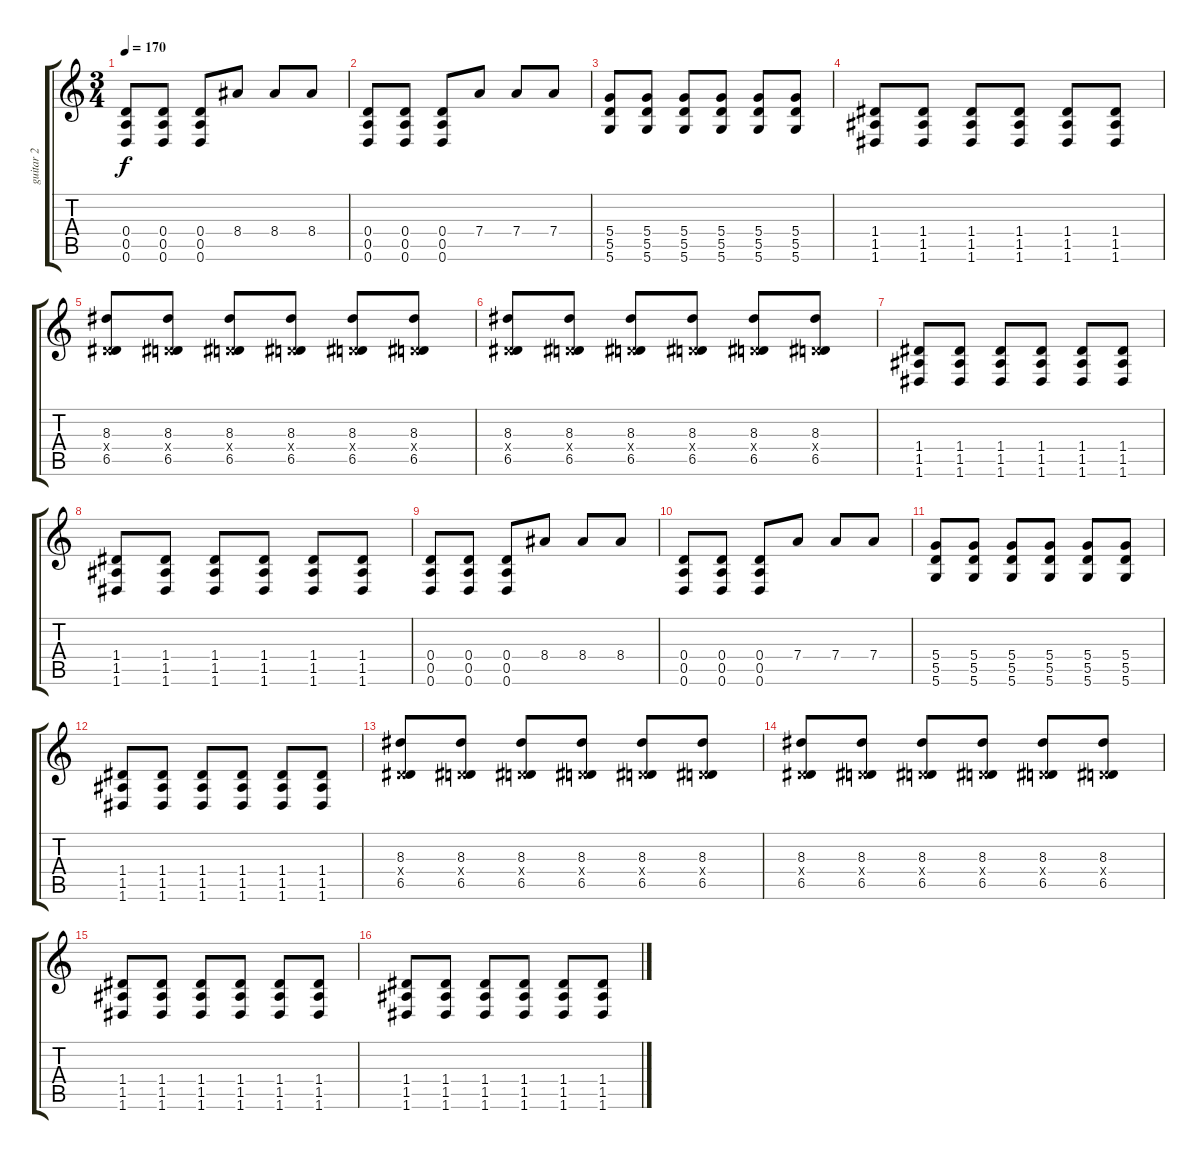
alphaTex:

\track ("guitar 2" "guitar 2") {instrument distortionguitar}
\staff {score tabs}
\tuning (E4 B3 G3 D3 A2 D2) {hide}
\ts (3 4)
\tempo 170
\clef g2
\ks c
(0.4 0.5 0.6).8{dy f} (0.4 0.5 0.6).8 (0.4 0.5 0.6).8 8.4.8 8.4.8 8.4.8 |
(0.4 0.5 0.6).8 (0.4 0.5 0.6).8 (0.4 0.5 0.6).8 7.4.8 7.4.8 7.4.8 |
(5.4 5.5 5.6).8 (5.4 5.5 5.6).8 (5.4 5.5 5.6).8 (5.4 5.5 5.6).8 (5.4 5.5 5.6).8 (5.4 5.5 5.6).8 |
(1.4 1.5 1.6).8 (1.4 1.5 1.6).8 (1.4 1.5 1.6).8 (1.4 1.5 1.6).8 (1.4 1.5 1.6).8 (1.4 1.5 1.6).8 |
(8.3 0.4{x} 6.5).8 (8.3 0.4{x} 6.5).8 (8.3 0.4{x} 6.5).8 (8.3 0.4{x} 6.5).8 (8.3 0.4{x} 6.5).8 (8.3 0.4{x} 6.5).8 |
(8.3 0.4{x} 6.5).8 (8.3 0.4{x} 6.5).8 (8.3 0.4{x} 6.5).8 (8.3 0.4{x} 6.5).8 (8.3 0.4{x} 6.5).8 (8.3 0.4{x} 6.5).8 |
(1.4 1.5 1.6).8 (1.4 1.5 1.6).8 (1.4 1.5 1.6).8 (1.4 1.5 1.6).8 (1.4 1.5 1.6).8 (1.4 1.5 1.6).8 |
(1.4 1.5 1.6).8 (1.4 1.5 1.6).8 (1.4 1.5 1.6).8 (1.4 1.5 1.6).8 (1.4 1.5 1.6).8 (1.4 1.5 1.6).8 |
(0.4 0.5 0.6).8 (0.4 0.5 0.6).8 (0.4 0.5 0.6).8 8.4.8 8.4.8 8.4.8 |
(0.4 0.5 0.6).8 (0.4 0.5 0.6).8 (0.4 0.5 0.6).8 7.4.8 7.4.8 7.4.8 |
(5.4 5.5 5.6).8 (5.4 5.5 5.6).8 (5.4 5.5 5.6).8 (5.4 5.5 5.6).8 (5.4 5.5 5.6).8 (5.4 5.5 5.6).8 |
(1.4 1.5 1.6).8 (1.4 1.5 1.6).8 (1.4 1.5 1.6).8 (1.4 1.5 1.6).8 (1.4 1.5 1.6).8 (1.4 1.5 1.6).8 |
(8.3 0.4{x} 6.5).8 (8.3 0.4{x} 6.5).8 (8.3 0.4{x} 6.5).8 (8.3 0.4{x} 6.5).8 (8.3 0.4{x} 6.5).8 (8.3 0.4{x} 6.5).8 |
(8.3 0.4{x} 6.5).8 (8.3 0.4{x} 6.5).8 (8.3 0.4{x} 6.5).8 (8.3 0.4{x} 6.5).8 (8.3 0.4{x} 6.5).8 (8.3 0.4{x} 6.5).8 |
(1.4 1.5 1.6).8 (1.4 1.5 1.6).8 (1.4 1.5 1.6).8 (1.4 1.5 1.6).8 (1.4 1.5 1.6).8 (1.4 1.5 1.6).8 |
(1.4 1.5 1.6).8 (1.4 1.5 1.6).8 (1.4 1.5 1.6).8 (1.4 1.5 1.6).8 (1.4 1.5 1.6).8 (1.4 1.5 1.6).8
